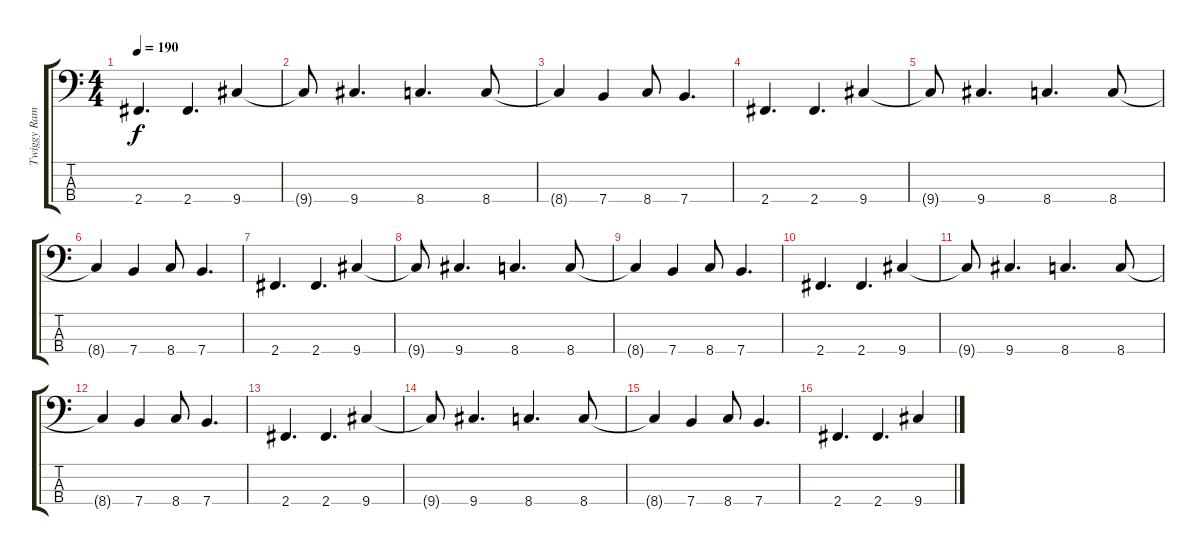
\track ("Twiggy Ramirez" "Twiggy Ram") {instrument electricbassfinger}
\staff {score tabs}
\tuning (G2 D2 A1 E1) {hide}
\ts (4 4)
\tempo 190
\clef f4
\ks c
2.4.4{d dy f} 2.4.4{d} 9.4.4 |
9.4{t}.8 9.4.4{d} 8.4.4{d} 8.4.8 |
8.4{t}.4 7.4.4 8.4.8 7.4.4{d} |
2.4.4{d} 2.4.4{d} 9.4.4 |
9.4{t}.8 9.4.4{d} 8.4.4{d} 8.4.8 |
8.4{t}.4 7.4.4 8.4.8 7.4.4{d} |
2.4.4{d} 2.4.4{d} 9.4.4 |
9.4{t}.8 9.4.4{d} 8.4.4{d} 8.4.8 |
8.4{t}.4 7.4.4 8.4.8 7.4.4{d} |
2.4.4{d} 2.4.4{d} 9.4.4 |
9.4{t}.8 9.4.4{d} 8.4.4{d} 8.4.8 |
8.4{t}.4 7.4.4 8.4.8 7.4.4{d} |
2.4.4{d} 2.4.4{d} 9.4.4 |
9.4{t}.8 9.4.4{d} 8.4.4{d} 8.4.8 |
8.4{t}.4 7.4.4 8.4.8 7.4.4{d} |
2.4.4{d} 2.4.4{d} 9.4.4
